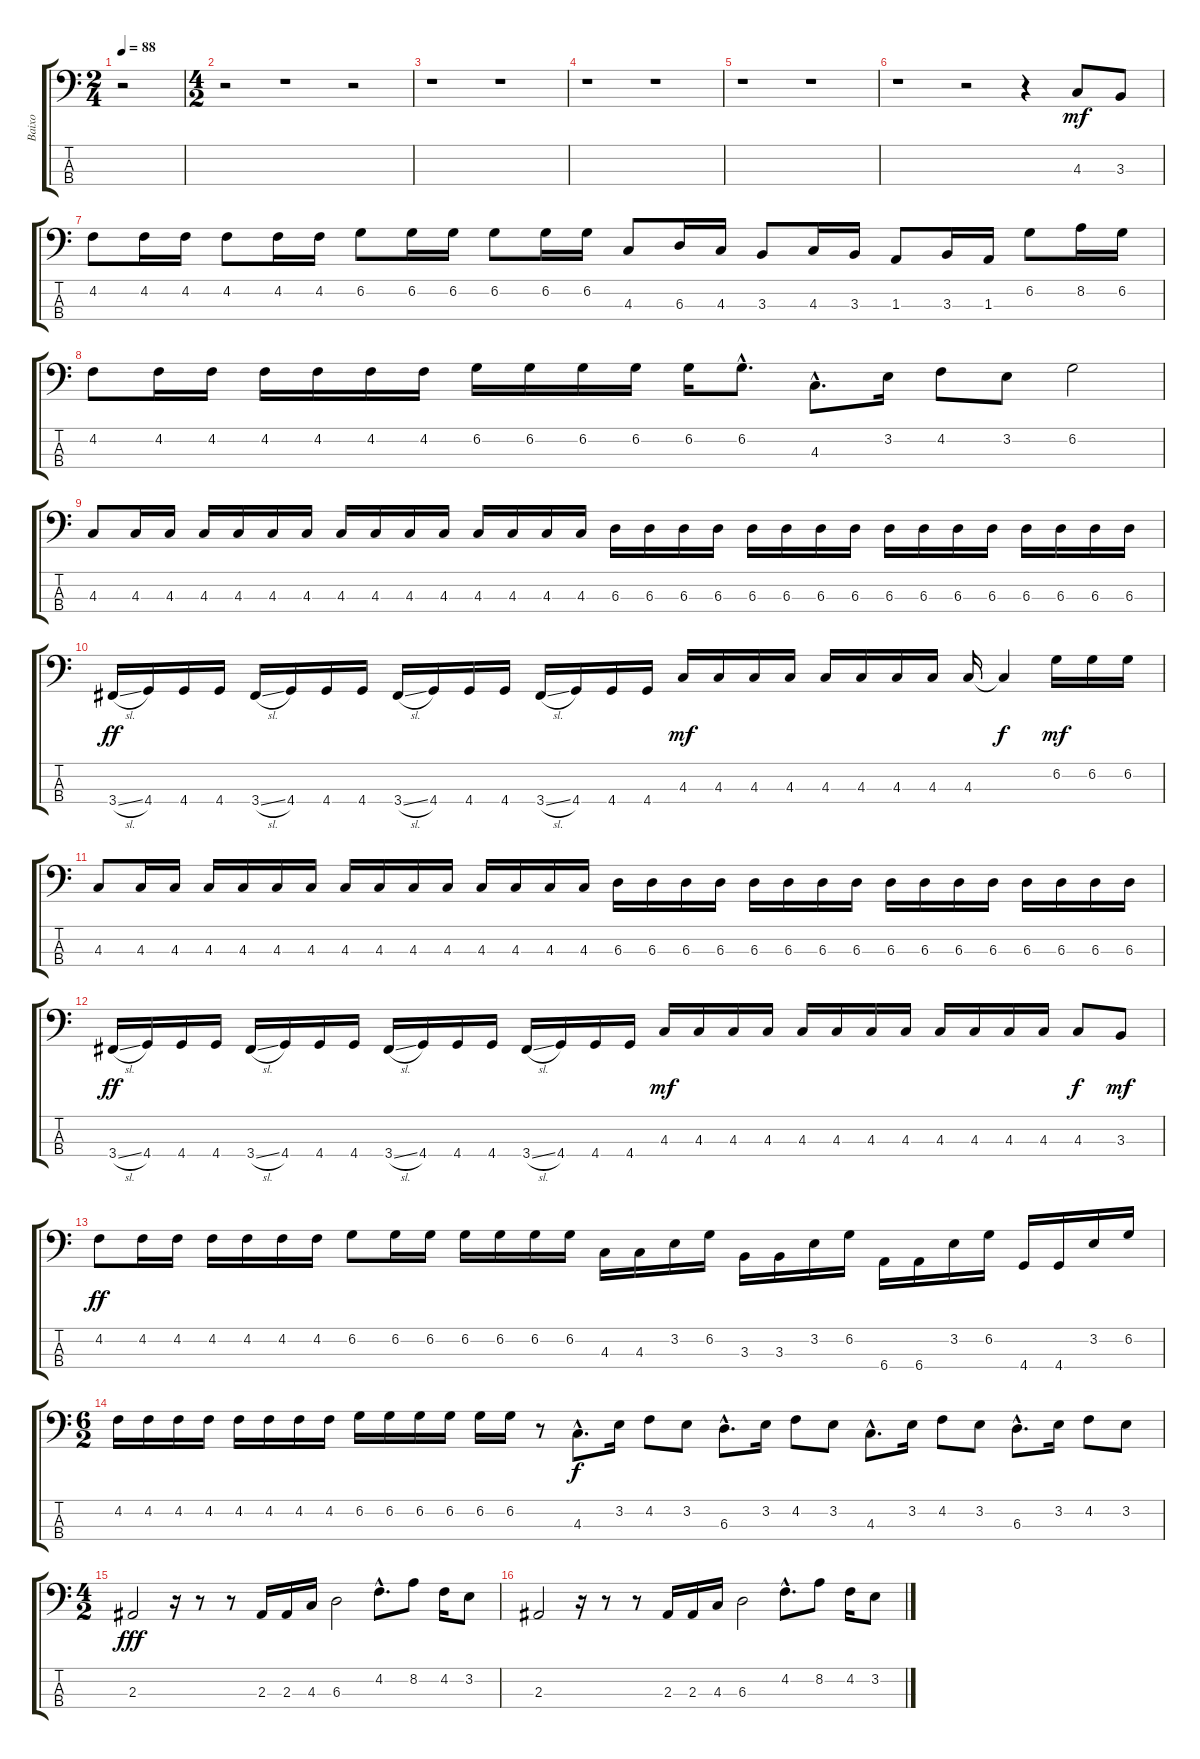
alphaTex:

\track ("Baixo" "Baixo") {instrument electricbasspick}
\staff {score tabs}
\tuning (Gb2 Db2 Ab1 Eb1) {hide}
\ts (2 4)
\tempo 88
\clef f4
\ks c
r.2{dy mf instrument electricbasspick} |
\ts (4 2)
r.2 r.1 r.2 |
r.1 r.1 |
r.1 r.1 |
r.1 r.1 |
r.1 r.2 r.4 4.3.8 3.3.8 |
4.2.8 4.2.16 4.2.16 4.2.8 4.2.16 4.2.16 6.2.8 6.2.16 6.2.16 6.2.8 6.2.16 6.2.16 4.3.8 6.3.16 4.3.16 3.3.8 4.3.16 3.3.16 1.3.8 3.3.16 1.3.16 6.2.8 8.2.16 6.2.16 |
4.2.8 4.2.16 4.2.16 4.2.16 4.2.16 4.2.16 4.2.16 6.2.16 6.2.16 6.2.16 6.2.16 6.2.16 6.2{hac}.8{d} 4.3{hac}.8{d} 3.2.16 4.2.8 3.2.8 6.2.2 |
4.3.8 4.3.16 4.3.16 4.3.16 4.3.16 4.3.16 4.3.16 4.3.16 4.3.16 4.3.16 4.3.16 4.3.16 4.3.16 4.3.16 4.3.16 6.3.16 6.3.16 6.3.16 6.3.16 6.3.16 6.3.16 6.3.16 6.3.16 6.3.16 6.3.16 6.3.16 6.3.16 6.3.16 6.3.16 6.3.16 6.3.16 |
3.4{sl}.16{dy ff} 4.4.16 4.4.16 4.4.16 3.4{sl}.16 4.4.16 4.4.16 4.4.16 3.4{sl}.16 4.4.16 4.4.16 4.4.16 3.4{sl}.16 4.4.16 4.4.16 4.4.16 4.3.16{dy mf} 4.3.16 4.3.16 4.3.16 4.3.16 4.3.16 4.3.16 4.3.16 4.3.16 4.3{t}.4{dy f} 6.2.16{dy mf} 6.2.16 6.2.16 |
4.3.8 4.3.16 4.3.16 4.3.16 4.3.16 4.3.16 4.3.16 4.3.16 4.3.16 4.3.16 4.3.16 4.3.16 4.3.16 4.3.16 4.3.16 6.3.16 6.3.16 6.3.16 6.3.16 6.3.16 6.3.16 6.3.16 6.3.16 6.3.16 6.3.16 6.3.16 6.3.16 6.3.16 6.3.16 6.3.16 6.3.16 |
3.4{sl}.16{dy ff} 4.4.16 4.4.16 4.4.16 3.4{sl}.16 4.4.16 4.4.16 4.4.16 3.4{sl}.16 4.4.16 4.4.16 4.4.16 3.4{sl}.16 4.4.16 4.4.16 4.4.16 4.3.16{dy mf} 4.3.16 4.3.16 4.3.16 4.3.16 4.3.16 4.3.16 4.3.16 4.3.16 4.3.16 4.3.16 4.3.16 4.3.8{dy f} 3.3.8{dy mf} |
4.2.8{dy ff} 4.2.16 4.2.16 4.2.16 4.2.16 4.2.16 4.2.16 6.2.8 6.2.16 6.2.16 6.2.16 6.2.16 6.2.16 6.2.16 4.3.16 4.3.16 3.2.16 6.2.16 3.3.16 3.3.16 3.2.16 6.2.16 6.4.16 6.4.16 3.2.16 6.2.16 4.4.16 4.4.16 3.2.16 6.2.16 |
\ts (6 2)
4.2.16 4.2.16 4.2.16 4.2.16 4.2.16 4.2.16 4.2.16 4.2.16 6.2.16 6.2.16 6.2.16 6.2.16 6.2.16 6.2.16 r.8 4.3{hac}.8{d dy f} 3.2.16 4.2.8 3.2.8 6.3{hac}.8{d} 3.2.16 4.2.8 3.2.8 4.3{hac}.8{d} 3.2.16 4.2.8 3.2.8 6.3{hac}.8{d} 3.2.16 4.2.8 3.2.8 |
\ts (4 2)
2.3.2{dy fff} r.16 r.8 r.8 2.3.16 2.3.16 4.3.16 6.3.2 4.2{hac}.8{d} 8.2.8 4.2.16 3.2.8 |
2.3.2 r.16 r.8 r.8 2.3.16 2.3.16 4.3.16 6.3.2 4.2{hac}.8{d} 8.2.8 4.2.16 3.2.8
